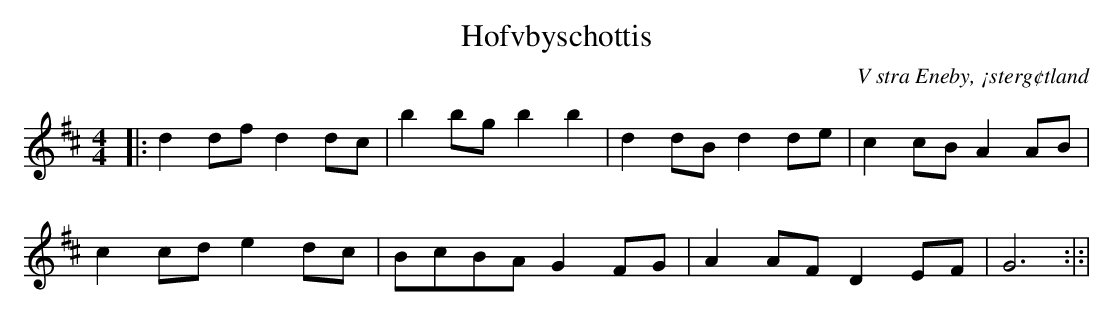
X:1
T:Hofvbyschottis
O:V stra Eneby, ¡sterg¢tland
M:4/4
L:1/8
K:D
|: d2dfd2dc | b2bgb2b2 | d2dB d2de | c2cB A2AB |
     c2cd e2dc | BcBA G2FG | A2AF D2EF | G6       :|:|
